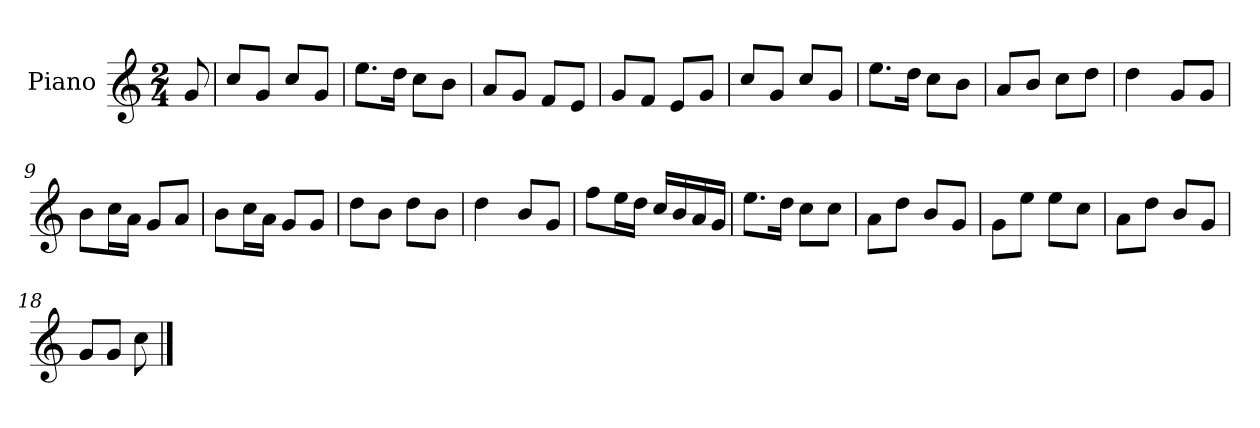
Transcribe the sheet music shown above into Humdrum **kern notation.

**kern
*part1
*staff1
*I"Piano
*I'Pno.
*clefG2
*k[]
*M2/4
=
8g/
=1
8cc/L
8g/J
8cc/L
8g/J
=2
8.ee\L
16dd\Jk
8cc\L
8b\J
=3
8a/L
8g/J
8f/L
8e/J
=4
8g/L
8f/J
8e/L
8g/J
=5
8cc/L
8g/J
8cc/L
8g/J
=6
8.ee\L
16dd\Jk
8cc\L
8b\J
=7
8a/L
8b/J
8cc\L
8dd\J
=8
4dd\
8g/L
8g/J
=9
8b\L
16cc\L
16a\JJ
8g/L
8a/J
=10
8b\L
16cc\L
16a\JJ
8g/L
8g/J
=11
8dd\L
8b\J
8dd\L
8b\J
=12
4dd\
8b/L
8g/J
=13
8ff\L
16ee\L
16dd\JJ
16cc/LL
16b/
16a/
16g/JJ
=14
8.ee\L
16dd\Jk
8cc\L
8cc\J
=15
8a\L
8dd\J
8b/L
8g/J
=16
8g\L
8ee\J
8ee\L
8cc\J
=17
8a\L
8dd\J
8b/L
8g/J
=18
8g/L
8g/J
8cc\
==
*-
